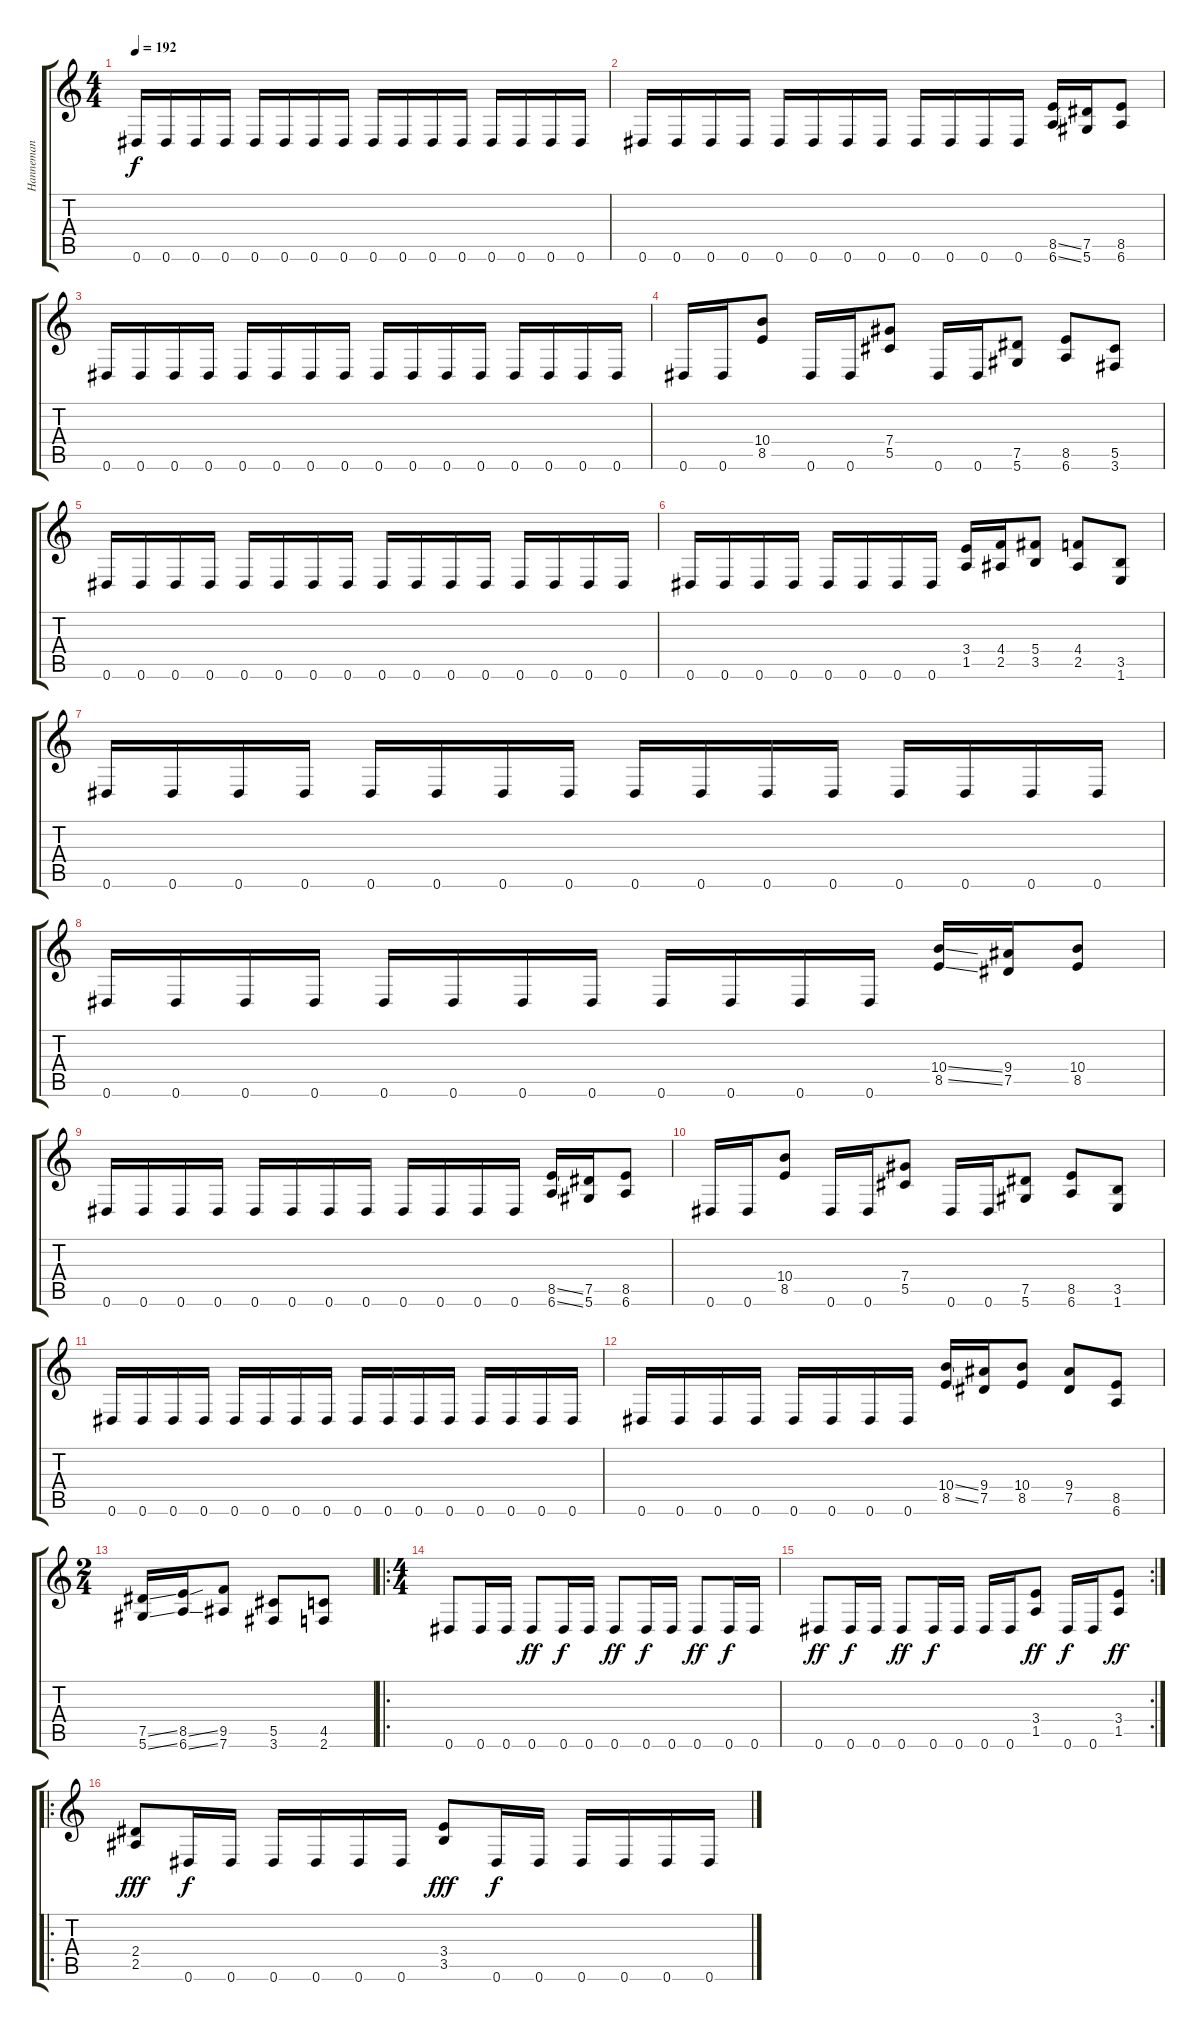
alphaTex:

\track ("Hanneman" "Hanneman") {instrument distortionguitar}
\staff {score tabs}
\tuning (Eb4 Bb3 Gb3 Db3 Ab2 Eb2) {hide}
\ts (4 4)
\tempo 192
\clef g2
\ks c
0.6.16{dy f} 0.6.16 0.6.16 0.6.16 0.6.16 0.6.16 0.6.16 0.6.16 0.6.16 0.6.16 0.6.16 0.6.16 0.6.16 0.6.16 0.6.16 0.6.16 |
0.6.16 0.6.16 0.6.16 0.6.16 0.6.16 0.6.16 0.6.16 0.6.16 0.6.16 0.6.16 0.6.16 0.6.16 (8.5{ss} 6.6{ss}).16 (7.5 5.6).16 (8.5 6.6).8 |
0.6.16 0.6.16 0.6.16 0.6.16 0.6.16 0.6.16 0.6.16 0.6.16 0.6.16 0.6.16 0.6.16 0.6.16 0.6.16 0.6.16 0.6.16 0.6.16 |
0.6.16 0.6.16 (10.4 8.5).8 0.6.16 0.6.16 (7.4 5.5).8 0.6.16 0.6.16 (7.5 5.6).8 (8.5 6.6).8 (5.5 3.6).8 |
0.6.16 0.6.16 0.6.16 0.6.16 0.6.16 0.6.16 0.6.16 0.6.16 0.6.16 0.6.16 0.6.16 0.6.16 0.6.16 0.6.16 0.6.16 0.6.16 |
0.6.16 0.6.16 0.6.16 0.6.16 0.6.16 0.6.16 0.6.16 0.6.16 (3.4 1.5).16 (4.4 2.5).16 (5.4 3.5).8 (4.4 2.5).8 (3.5 1.6).8 |
0.6.16 0.6.16 0.6.16 0.6.16 0.6.16 0.6.16 0.6.16 0.6.16 0.6.16 0.6.16 0.6.16 0.6.16 0.6.16 0.6.16 0.6.16 0.6.16 |
0.6.16 0.6.16 0.6.16 0.6.16 0.6.16 0.6.16 0.6.16 0.6.16 0.6.16 0.6.16 0.6.16 0.6.16 (10.4{ss} 8.5{ss}).16 (9.4 7.5).16 (10.4 8.5).8 |
0.6.16 0.6.16 0.6.16 0.6.16 0.6.16 0.6.16 0.6.16 0.6.16 0.6.16 0.6.16 0.6.16 0.6.16 (8.5{ss} 6.6{ss}).16 (7.5 5.6).16 (8.5 6.6).8 |
0.6.16 0.6.16 (10.4 8.5).8 0.6.16 0.6.16 (7.4 5.5).8 0.6.16 0.6.16 (7.5 5.6).8 (8.5 6.6).8 (3.5 1.6).8 |
0.6.16 0.6.16 0.6.16 0.6.16 0.6.16 0.6.16 0.6.16 0.6.16 0.6.16 0.6.16 0.6.16 0.6.16 0.6.16 0.6.16 0.6.16 0.6.16 |
0.6.16 0.6.16 0.6.16 0.6.16 0.6.16 0.6.16 0.6.16 0.6.16 (10.4{ss} 8.5{ss}).16 (9.4 7.5).16 (10.4 8.5).8 (9.4 7.5).8 (8.5 6.6).8 |
\ts (2 4)
(7.5{ss} 5.6{ss}).16 (8.5{ss} 6.6{ss}).16 (9.5 7.6).8 (5.5 3.6).8 (4.5 2.6).8 |
\ro
\ts (4 4)
0.6.8 0.6.16 0.6.16 0.6.8{dy ff} 0.6.16{dy f} 0.6.16 0.6.8{dy ff} 0.6.16{dy f} 0.6.16 0.6.8{dy ff} 0.6.16{dy f} 0.6.16 |
\rc 2
0.6.8{dy ff} 0.6.16{dy f} 0.6.16 0.6.8{dy ff} 0.6.16{dy f} 0.6.16 0.6.16 0.6.16 (3.4 1.5).8{dy ff} 0.6.16{dy f} 0.6.16 (3.4 1.5).8{dy ff} |
\ro
(2.4 2.5).8{dy fff} 0.6.16{dy f} 0.6.16 0.6.16 0.6.16 0.6.16 0.6.16 (3.4 3.5).8{dy fff} 0.6.16{dy f} 0.6.16 0.6.16 0.6.16 0.6.16 0.6.16
